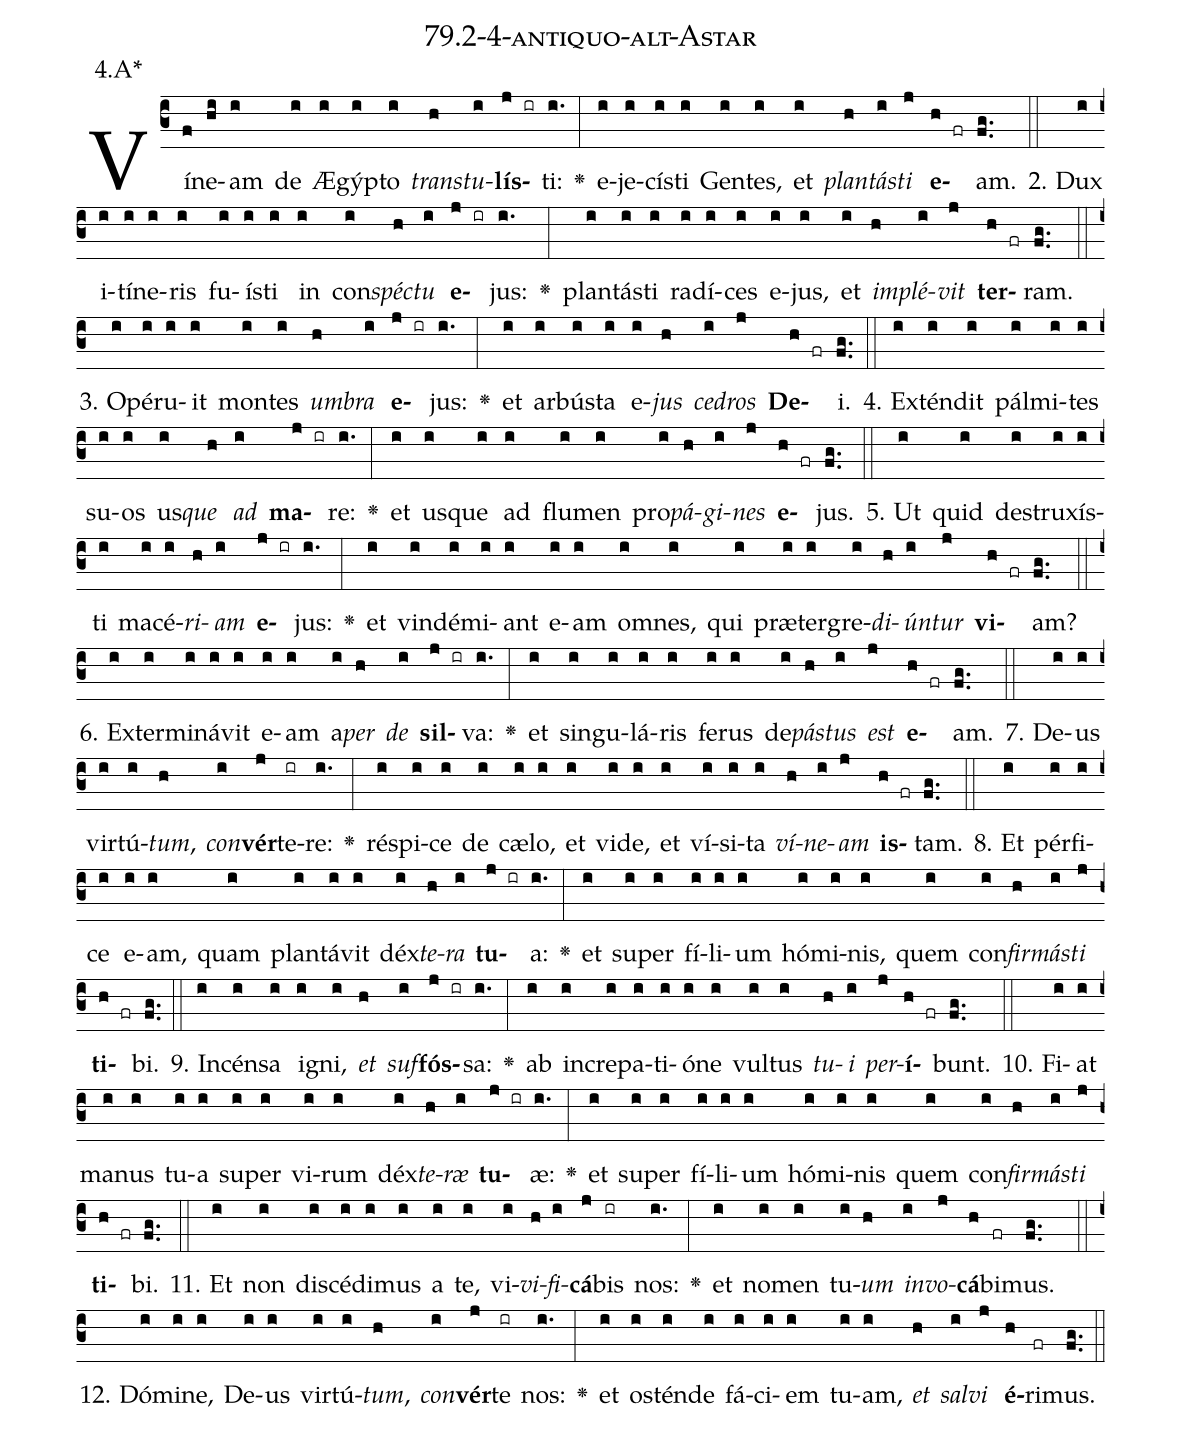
name: 79.2-4-antiquo-alt-Astar;
annotation: 4.A*;
%%
(c3)Ví(f)ne(hi)am(i) de(i) Æ(i)gýp(i)to(i) <i>trans</i>(h)<i>tu</i>(i)<b>lís</b>(j ir)ti:(i.) <v>\greheightstar</v>(:) e(i)je(i)cís(i)ti(i) Gen(i)tes,(i) et(i) <i>plan</i>(h)<i>tás</i>(i)<i>ti</i>(j) <b>e</b>(h fr)am.(fg..) (::)
2. Dux(i) i(i)tí(i)ne(i)ris(i) fu(i)ís(i)ti(i) in(i) con(i)<i>spéc</i>(h)<i>tu</i>(i) <b>e</b>(j ir)jus:(i.) <v>\greheightstar</v>(:) plan(i)tás(i)ti(i) ra(i)dí(i)ces(i) e(i)jus,(i) et(i) <i>im</i>(h)<i>plé</i>(i)<i>vit</i>(j) <b>ter</b>(h fr)ram.(fg..) (::)
3. O(i)pé(i)ru(i)it(i) mon(i)tes(i) <i>um</i>(h)<i>bra</i>(i) <b>e</b>(j ir)jus:(i.) <v>\greheightstar</v>(:) et(i) ar(i)bús(i)ta(i) e(i)<i>jus</i>(h) <i>ce</i>(i)<i>dros</i>(j) <b>De</b>(h fr)i.(fg..) (::)
4. Ex(i)tén(i)dit(i) pál(i)mi(i)tes(i) su(i)os(i) us(i)<i>que</i>(h) <i>ad</i>(i) <b>ma</b>(j ir)re:(i.) <v>\greheightstar</v>(:) et(i) us(i)que(i) ad(i) flu(i)men(i) pro(i)<i>pá</i>(h)<i>gi</i>(i)<i>nes</i>(j) <b>e</b>(h fr)jus.(fg..) (::)
5. Ut(i) quid(i) de(i)stru(i)xís(i)ti(i) ma(i)cé(i)<i>ri</i>(h)<i>am</i>(i) <b>e</b>(j ir)jus:(i.) <v>\greheightstar</v>(:) et(i) vin(i)dé(i)mi(i)ant(i) e(i)am(i) om(i)nes,(i) qui(i) præ(i)ter(i)gre(i)<i>di</i>(h)<i>ún</i>(i)<i>tur</i>(j) <b>vi</b>(h fr)am?(fg..) (::)
6. Ex(i)ter(i)mi(i)ná(i)vit(i) e(i)am(i) a(i)<i>per</i>(h) <i>de</i>(i) <b>sil</b>(j ir)va:(i.) <v>\greheightstar</v>(:) et(i) sin(i)gu(i)lá(i)ris(i) fe(i)rus(i) de(i)<i>pás</i>(h)<i>tus</i>(i) <i>est</i>(j) <b>e</b>(h fr)am.(fg..) (::)
7. De(i)us(i) vir(i)tú(i)<i>tum</i>,(h) <i>con</i>(i)<b>vér</b>(j)te(ir)re:(i.) <v>\greheightstar</v>(:) ré(i)spi(i)ce(i) de(i) cæ(i)lo,(i) et(i) vi(i)de,(i) et(i) ví(i)si(i)ta(i) <i>ví</i>(h)<i>ne</i>(i)<i>am</i>(j) <b>is</b>(h fr)tam.(fg..) (::)
8. Et(i) pér(i)fi(i)ce(i) e(i)am,(i) quam(i) plan(i)tá(i)vit(i) déx(i)<i>te</i>(h)<i>ra</i>(i) <b>tu</b>(j ir)a:(i.) <v>\greheightstar</v>(:) et(i) su(i)per(i) fí(i)li(i)um(i) hó(i)mi(i)nis,(i) quem(i) con(i)<i>fir</i>(h)<i>más</i>(i)<i>ti</i>(j) <b>ti</b>(h fr)bi.(fg..) (::)
9. In(i)cén(i)sa(i) i(i)gni,(i) <i>et</i>(h) <i>suf</i>(i)<b>fós</b>(j ir)sa:(i.) <v>\greheightstar</v>(:) ab(i) in(i)cre(i)pa(i)ti(i)ó(i)ne(i) vul(i)tus(i) <i>tu</i>(h)<i>i</i>(i) <i>per</i>(j)<b>í</b>(h fr)bunt.(fg..) (::)
10. Fi(i)at(i) ma(i)nus(i) tu(i)a(i) su(i)per(i) vi(i)rum(i) déx(i)<i>te</i>(h)<i>ræ</i>(i) <b>tu</b>(j ir)æ:(i.) <v>\greheightstar</v>(:) et(i) su(i)per(i) fí(i)li(i)um(i) hó(i)mi(i)nis(i) quem(i) con(i)<i>fir</i>(h)<i>más</i>(i)<i>ti</i>(j) <b>ti</b>(h fr)bi.(fg..) (::)
11. Et(i) non(i) di(i)scé(i)di(i)mus(i) a(i) te,(i) vi(i)<i>vi</i>(h)<i>fi</i>(i)<b>cá</b>(j)bis(ir) nos:(i.) <v>\greheightstar</v>(:) et(i) no(i)men(i) tu(i)<i>um</i>(h) <i>in</i>(i)<i>vo</i>(j)<b>cá</b>(h)bi(fr)mus.(fg..) (::)
12. Dó(i)mi(i)ne,(i) De(i)us(i) vir(i)tú(i)<i>tum</i>,(h) <i>con</i>(i)<b>vér</b>(j)te(ir) nos:(i.) <v>\greheightstar</v>(:) et(i) os(i)tén(i)de(i) fá(i)ci(i)em(i) tu(i)am,(i) <i>et</i>(h) <i>sal</i>(i)<i>vi</i>(j) <b>é</b>(h)ri(fr)mus.(fg..) (::)
